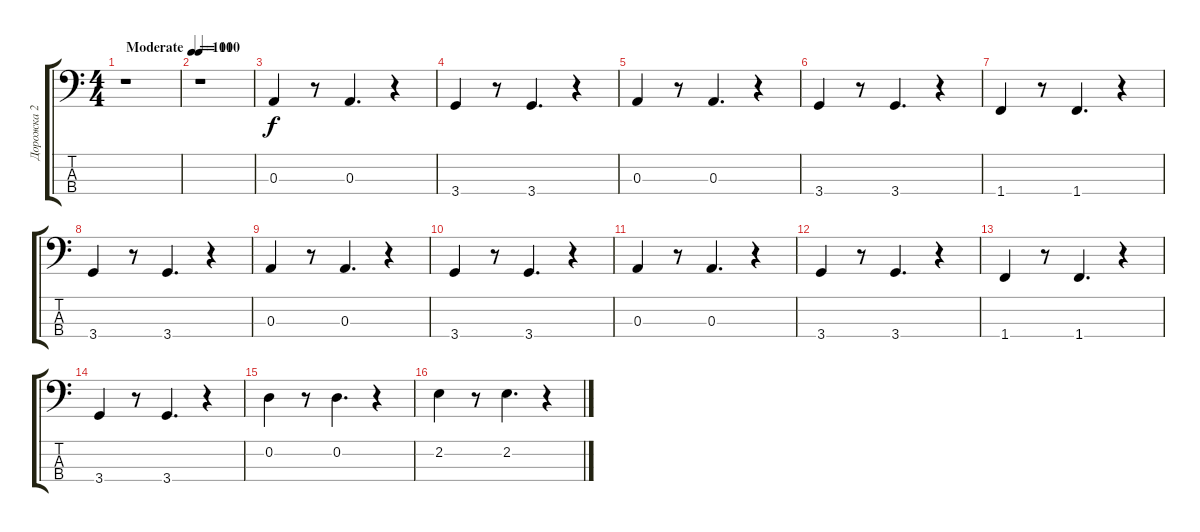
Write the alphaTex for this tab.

\track ("Дорожка 2" "Дорожка 2") {instrument electricbassfinger}
\staff {score tabs}
\tuning (G2 D2 A1 E1) {hide}
\ts (4 4)
\tempo (100 "Moderate")
\clef f4
\ks c
r.1{dy f instrument electricbassfinger} |
\tempo 110
r.1 |
0.3.4 r.8 0.3.4{d} r.4 |
3.4.4 r.8 3.4.4{d} r.4 |
0.3.4 r.8 0.3.4{d} r.4 |
3.4.4 r.8 3.4.4{d} r.4 |
1.4.4 r.8 1.4.4{d} r.4 |
3.4.4 r.8 3.4.4{d} r.4 |
0.3.4 r.8 0.3.4{d} r.4 |
3.4.4 r.8 3.4.4{d} r.4 |
0.3.4 r.8 0.3.4{d} r.4 |
3.4.4 r.8 3.4.4{d} r.4 |
1.4.4 r.8 1.4.4{d} r.4 |
3.4.4 r.8 3.4.4{d} r.4 |
0.2.4 r.8 0.2.4{d} r.4 |
2.2.4 r.8 2.2.4{d} r.4
